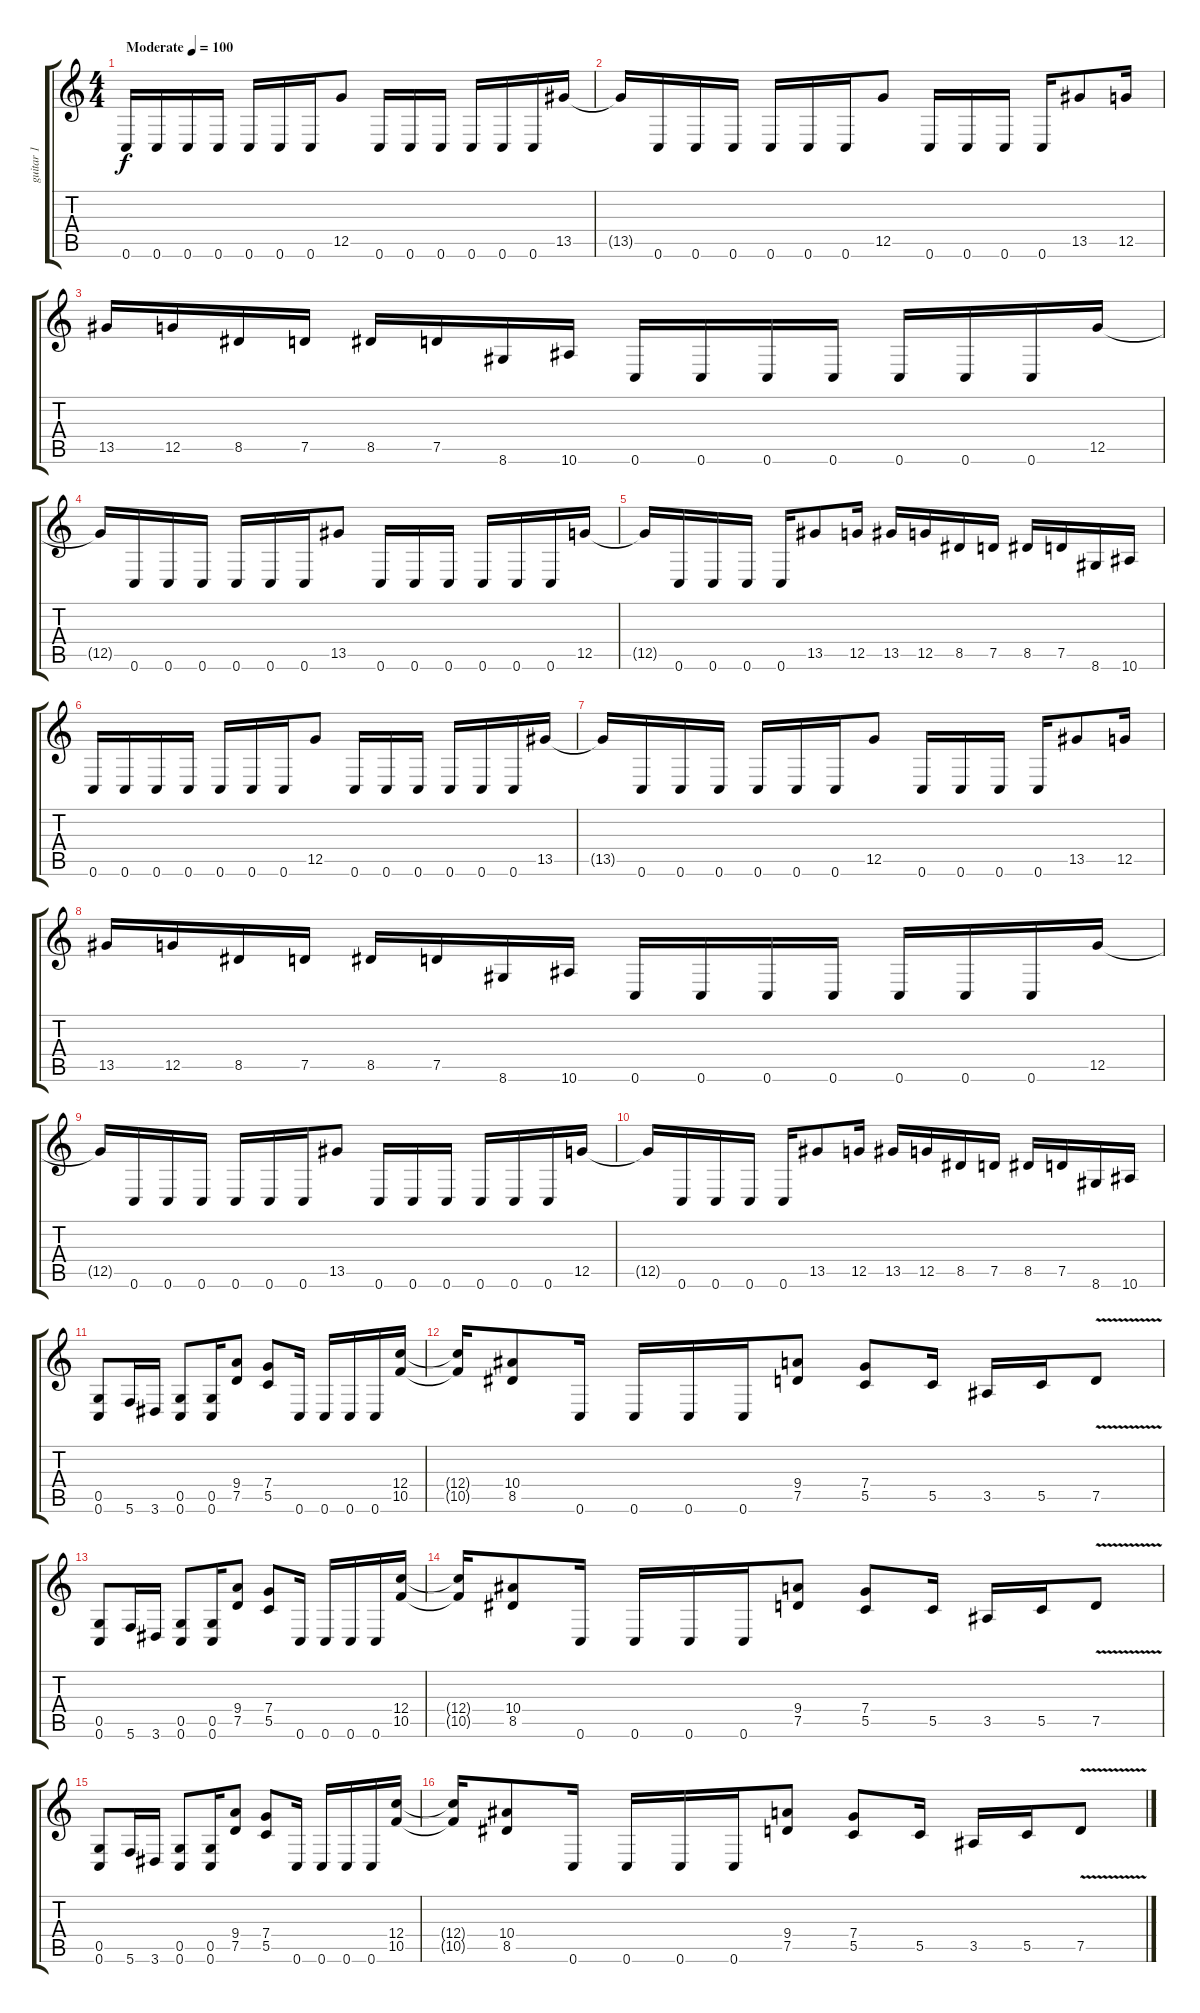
\track ("guitar 1" "guitar 1") {instrument distortionguitar}
\staff {score tabs}
\tuning (D4 A3 F3 C3 G2 C2) {hide}
\ts (4 4)
\tempo (100 "Moderate")
\clef g2
\ks c
0.6.16{dy f instrument distortionguitar} 0.6.16 0.6.16 0.6.16 0.6.16 0.6.16 0.6.16 12.5.8 0.6.16 0.6.16 0.6.16 0.6.16 0.6.16 0.6.16 13.5.16 |
13.5{t}.16 0.6.16 0.6.16 0.6.16 0.6.16 0.6.16 0.6.16 12.5.8 0.6.16 0.6.16 0.6.16 0.6.16 13.5.8 12.5.16 |
13.5.16 12.5.16 8.5.16 7.5.16 8.5.16 7.5.16 8.6.16 10.6.16 0.6.16 0.6.16 0.6.16 0.6.16 0.6.16 0.6.16 0.6.16 12.5.16 |
12.5{t}.16 0.6.16 0.6.16 0.6.16 0.6.16 0.6.16 0.6.16 13.5.8 0.6.16 0.6.16 0.6.16 0.6.16 0.6.16 0.6.16 12.5.16 |
12.5{t}.16 0.6.16 0.6.16 0.6.16 0.6.16 13.5.8 12.5.16 13.5.16 12.5.16 8.5.16 7.5.16 8.5.16 7.5.16 8.6.16 10.6.16 |
0.6.16 0.6.16 0.6.16 0.6.16 0.6.16 0.6.16 0.6.16 12.5.8 0.6.16 0.6.16 0.6.16 0.6.16 0.6.16 0.6.16 13.5.16 |
13.5{t}.16 0.6.16 0.6.16 0.6.16 0.6.16 0.6.16 0.6.16 12.5.8 0.6.16 0.6.16 0.6.16 0.6.16 13.5.8 12.5.16 |
13.5.16 12.5.16 8.5.16 7.5.16 8.5.16 7.5.16 8.6.16 10.6.16 0.6.16 0.6.16 0.6.16 0.6.16 0.6.16 0.6.16 0.6.16 12.5.16 |
12.5{t}.16 0.6.16 0.6.16 0.6.16 0.6.16 0.6.16 0.6.16 13.5.8 0.6.16 0.6.16 0.6.16 0.6.16 0.6.16 0.6.16 12.5.16 |
12.5{t}.16 0.6.16 0.6.16 0.6.16 0.6.16 13.5.8 12.5.16 13.5.16 12.5.16 8.5.16 7.5.16 8.5.16 7.5.16 8.6.16 10.6.16 |
(0.5 0.6).8 5.6.16 3.6.16 (0.5 0.6).8 (0.5 0.6).16 (9.4 7.5).8 (7.4 5.5).8 0.6.16 0.6.16 0.6.16 0.6.16 (12.4 10.5).16 |
(12.4{t} 10.5{t}).16 (10.4 8.5).8 0.6.16 0.6.16 0.6.16 0.6.16 (9.4 7.5).8 (7.4 5.5).8 5.5.16 3.5.16 5.5.16 7.5{v}.8 |
(0.5 0.6).8 5.6.16 3.6.16 (0.5 0.6).8 (0.5 0.6).16 (9.4 7.5).8 (7.4 5.5).8 0.6.16 0.6.16 0.6.16 0.6.16 (12.4 10.5).16 |
(12.4{t} 10.5{t}).16 (10.4 8.5).8 0.6.16 0.6.16 0.6.16 0.6.16 (9.4 7.5).8 (7.4 5.5).8 5.5.16 3.5.16 5.5.16 7.5{v}.8 |
(0.5 0.6).8 5.6.16 3.6.16 (0.5 0.6).8 (0.5 0.6).16 (9.4 7.5).8 (7.4 5.5).8 0.6.16 0.6.16 0.6.16 0.6.16 (12.4 10.5).16 |
(12.4{t} 10.5{t}).16 (10.4 8.5).8 0.6.16 0.6.16 0.6.16 0.6.16 (9.4 7.5).8 (7.4 5.5).8 5.5.16 3.5.16 5.5.16 7.5{v}.8
